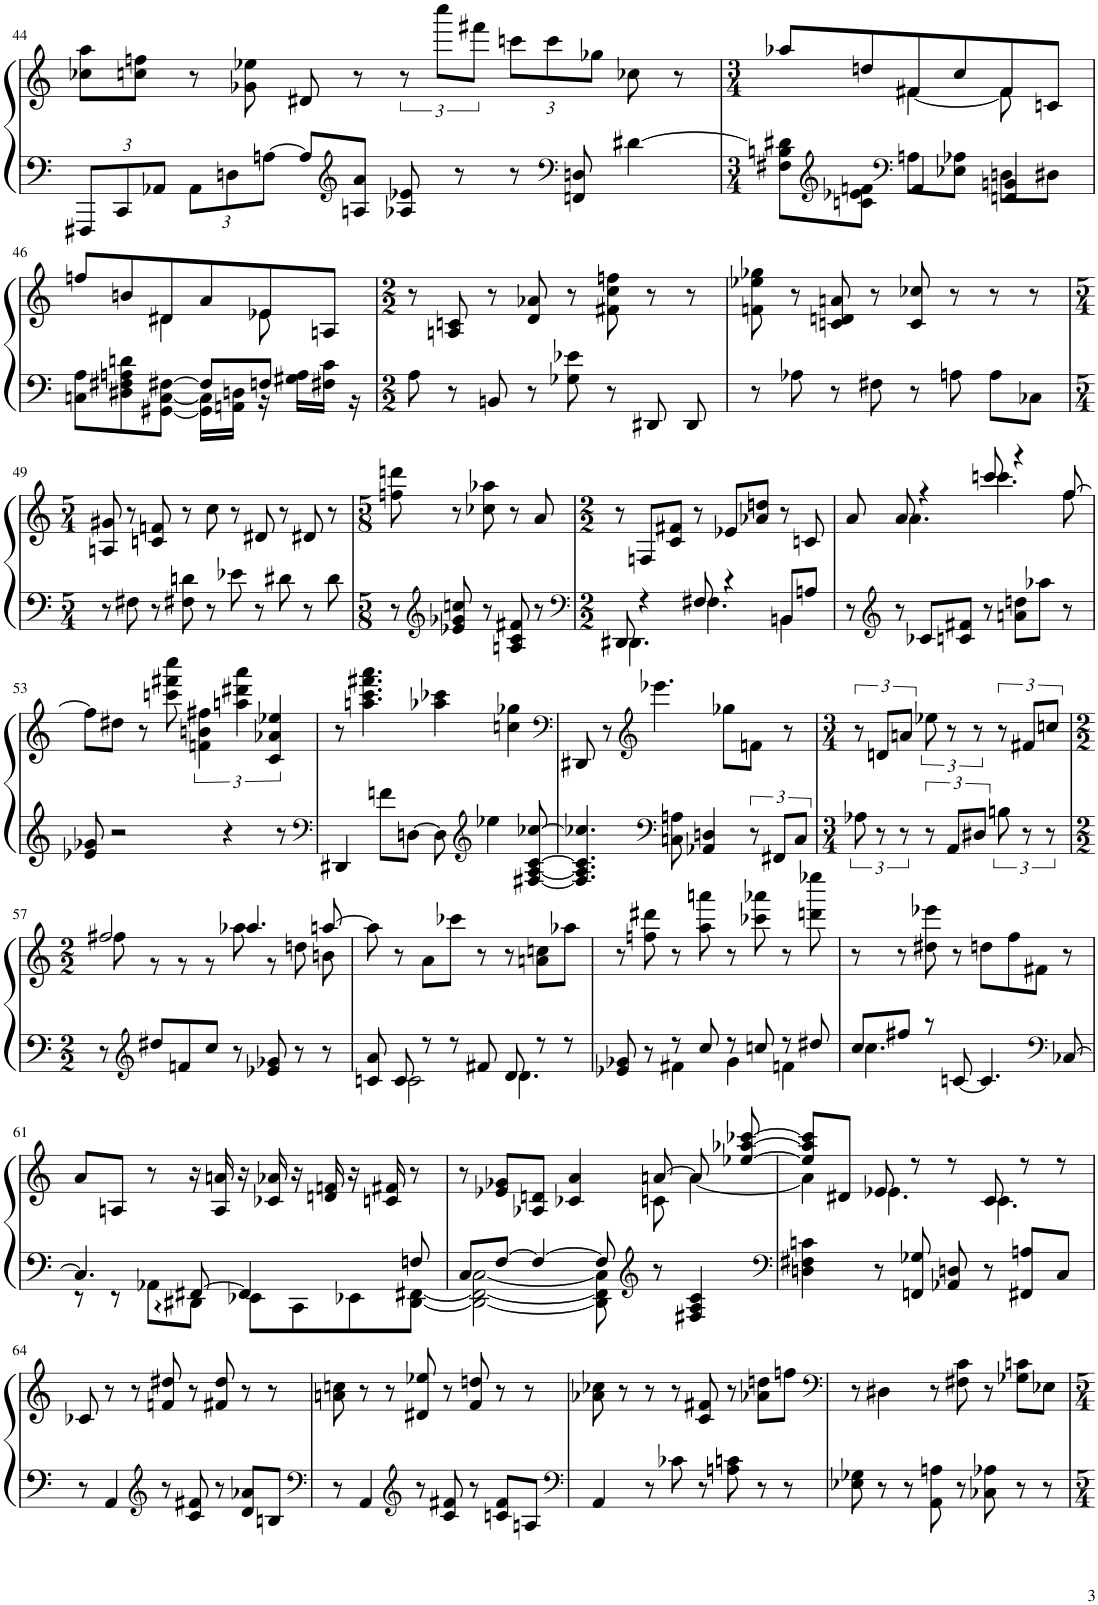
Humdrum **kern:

**kern	**kern
*part1	*part1
*staff2	*staff1
*I"Piano	*
*I'Pno.	*
!!LO:PB:g=z
*clefF4	*clefG2
*k[]	*k[]
*M6/4	*M6/4
*Xbrackettup	*
=44	=44
12FFF#X/L	8cc-X\ 8aa\L
12CC/	.
.	8ccn\ 8ffn\J
12AA-X/J	.
12AA-\L	8r
12Dn\	.
.	8g-X\ 8ee-X\
[12An\J	.
8A/L]	8d#X/
*clefG2	*
8An/ 8a/J	8r
8A-X/ 8e-X/	12r
.	12cccc\L
8r	.
.	12fff#X\J
*	*Xbrackettup
8r	12cccn\L
.	12ccc\
*clefF4	*
8FFn/ 8Dn/	.
.	12gg-X\J
[4d#X\	8cc-X\
.	8r
=45	=45
*M3/4	*M3/4
*^	*^
8F#X\ 8Bn\ 8d#X\]L	4ryy	8aa-X/L	4ryy
*clefG2	*	*	*
8cn\ 8e-X\ 8fn\J	.	8ddn/	.
*clefF4	*	*	*
4AA/	8An\L	8f#X/	[4f#\
.	8E-X\ 8A-X\J	8cc/	.
4FFn/ 4BBn/	8Dn\L	8f#/	8f#\]
.	8D#X\J	8cn/J	8ryy
!!LO:LB:g=z	!!
=46	=46	=46	=46
8Cn\ 8A\L	4.ryy	8ffn/L	4ryy
8D#X\ 8F#X\ 8An\ 8dn\	.	8bn/	.
[8GG#X\ [8C\ [8F#X\J	.	8d#X/	4d#\
8F#/L]	16GG#\] 16C\]LL	8a/	.
.	16AAn\ 16Dn\JJ	.	.
8Fn/J	16r	8e-X/	8e-\
.	16G#X\ 16A\LL	.	.
8ryy	16F#X\ 16c\JJ	8An/J	8ryy
.	16r	.	.
*v	*v	*	*
*	*v	*v
=47	=47
*M2/2	*M2/2
8A\	8r
8r	8An/ 8cn/
8BBn/	8r
8r	8d/ 8a-X/
8G-X\ 8e-X\	8r
8r	8f#X\ 8cc\ 8ffn\
8DD#X/	8r
8DD#/	8r
=48	=48
8r	8fn\ 8ee-X\ 8gg-X\
8A-X\	8r
8r	8cn/ 8dn/ 8an/
8F#X\	8r
8r	8c/ 8cc-X/
8An\	8r
8A\L	8r
8C-X\J	8r
!!LO:LB:g=z
=49	=49
*M5/4	*M5/4
8r	8An/ 8g#X/
8F#X\	8r
8r	8cn/ 8fn/
8F#X\ 8dn\	8r
8r	8cc\
8e-X\	8r
8r	8d#X/
8d#X\	8r
8r	8d#X/
8d#\	8r
=50	=50
*M5/8	*M5/8
8r	8ffn\ 8dddn\
*clefG2	*
8e-X/ 8g-X/ 8ccn/	8r
8r	8cc-X\ 8aa-X\
8An/ 8c/ 8f#X/	8r
8r	8a/
=51	=51
*clefF4	*
*M2/2	*M2/2
*^	*
8DD#X/	4.DD#\	8r
4r	.	8Fn/L
.	.	8c/ 8f#X/J
8F#X/	4.F#\	8r
4r	.	8e-X/L
.	.	8a-X/ 8ddn/J
8BBn/L	4BB\	8r
8An/J	.	8cn/
*v	*v	*
=52	=52
*	*^
8r	8a/	8ryy
*clefG2	*	*
8r	8a/	4.a\
8c-X/L	4r	.
8cn/ 8f#X/J	.	.
8r	8cccn/	4.ccc\
8an\ 8ddn\L	4r	.
8aa-X\J	.	.
8r	[8ff/	8ff\
*	*v	*v
!!LO:LB:g=z
=53	=53
8e-X/ 8g-X/	8ff\L]
2r	8dd#X\J
.	8r
.	8cccn\ 8fff#X\ 8cccc\
*	*brackettup
.	6fn\ 6bn\ 6ff#X\
4r	.
.	6aan\ 6ddd#X\ 6aaa\
.	6c/ 6a-X/ 6ee-X/
8r	.
=54	=54
*clefF4	*
4DD#X/	8r
.	4.aan\ 4.ccc\ 4.fff#X\ 4.aaa\
8fn\L	.
[8Dn\J	.
8D\]	4aa-X\ 4ccc-X\
*clefG2	*
4ee-X\	.
.	4ccn\ 4gg-X\
[8F#X/ [8A/ [8c/ [8cc-X/	.
=55	=55
*	*clefF4
4.F#/] 4.A/] 4.c/] 4.cc-X/]	8DD#X/
.	8r
*	*clefG2
.	4.eee-X\
*clefF4	*
8Cn\ 8An\	.
4AA-X/ 4Dn/	.
.	8gg-X\L
*brackettup	*
12r	8fn\J
12FF#X/L	.
.	8r
12C/J	.
=56	=56
*M3/4	*M3/4
12A-X\	12r
4r	12dn/L
.	12an/J
.	12ee-X\
12AA/L	4r
12D#X/J	.
12Bn\	.
12r	12f#X/L
12r	12ccn/J
!!LO:LB:g=z
=57	=57
*M2/2	*M2/2
*	*^
8r	2ff#X/	8ff#X\
*clefG2	*	*
8dd#X/L	.	8r
8fn/	.	8r
8cc/J	.	8r
8r	4.aa-X/	8aa-\
8e-X/ 8g-X/	.	8r
8r	.	8ddn\
8r	[8aan/	8bn\
*	*v	*v
=58	=58
*^	*
8cn/ 8a/	8ryy	8aa\]
8c/	2c\	8r
8r	.	8a\L
8r	.	8ccc-X\J
8f#X/	.	8r
8d/	4.d\	8r
8r	.	8an\ 8ccn\L
8r	.	8aa-X\J
=59	=59	=59
*	*	*^
8e-X/ 8g-X/	4ryy	8r	8ryy
8r	.	8ffn\ 8ddd#X\	2..ryy
8r	4f#X\	8r	.
8cc/	.	8aa\ 8aaan\	.
8r	4g-\	8r	.
8ccn/	.	8ccc-X\ 8aaa-X\	.
8r	4fn\	8r	.
8dd#X/	.	8dddn\ 8eeee-X\	.
*	*	*v	*v
=60	=60	=60
8cc/L	4.cc\	8r
8ff#X/J	.	8r
8r	.	8dd#X\ 8eee-X\
[8cn/	2ryy	8r
4.c/]	.	8ddn\L
.	.	8ff\
.	.	8f#X\J
*clefF4	*	*
[8C-X/	8ryy	8r
!!LO:LB:g=z
=61	=61	=61
4.C-/]	8r	8a/L
.	8r	8An/J
.	8AA-X\L	8r
[8FF#X/	8DD#X\J	16r
.	.	16A/ 16an/
4FF#/]	8EE-X\L	16r
.	.	16c-X/ 16a-X/
.	8CC\	16r
.	.	16dn/ 16fn/
8ryy	8EE-X\	16r
.	.	16cn/ 16f#X/
8Fn/	[8DD#\ [8FF#X\J	8r
=62	=62	=62
*	*	*^
8C/L	2DD#\_ 2FF#\_ [2C\	8r	8ryy
*	*	*v	*v
[8F/J	.	8e-X/ 8g-X/L
4F/_	.	8A-X/ 8dn/J
.	.	4c-X/ 4a/
8F/]	8DD#\] 8FF#\] 8C\]	.
*clefG2	*	*
*	*	*^
8r	4.ryy	[8an/	8cn\
4F#X/ 4A/ 4c/	.	8a/]	[4a\
.	.	[8ee-X/ [8aa-X/ [8ccc-X/	.
*v	*v	*	*
=63	=63	=63
*clefF4	*	*
4Dn\ 4F#X\ 4cn\	8ee-/] 8aa-/] 8ccc-/]L	4a\]
.	8d#X/J	.
8r	8e-X/	4.e-\
8FFn/ 8G-X/	8r	.
8AA-X/ 8Dn/	8r	.
8r	8c/	4.c\
8FF#X/ 8An/L	8r	.
8C/J	8r	.
*	*v	*v
!!LO:LB:g=z
=64	=64
8r	8c-X/
4AA/	8r
.	8r
*clefG2	*
8r	8fn/ 8dd#X/
8c/ 8f#X/	8r
8r	8f#X/ 8dd#/
8d/ 8a-X/L	8r
8Bn/J	8r
=65	=65
*clefF4	*
8r	8an\ 8ccn\
4AA/	8r
.	8r
*clefG2	*
8r	8d#X/ 8ee-X/
8c/ 8f#X/	8r
8r	8f/ 8ddn/
8cn/ 8f#/L	8r
8An/J	8r
=66	=66
*clefF4	*
4AA/	8a-X\ 8cc-X\
.	8r
8r	8r
8c-X\	8r
8r	8c/ 8f#X/
8An\ 8cn\	8r
8r	8a-X\ 8ddn\L
8r	8ffn\J
=67	=67
*	*clefF4
8E-X\ 8G-X\	8r
8r	4D#X\
8r	.
8AA\ 8An\	8r
8r	8F#X\ 8c\
8C-X\ 8A-X\	8r
8r	8G-X\ 8cn\L
8r	8E-X\J
=	=
*-	*-
